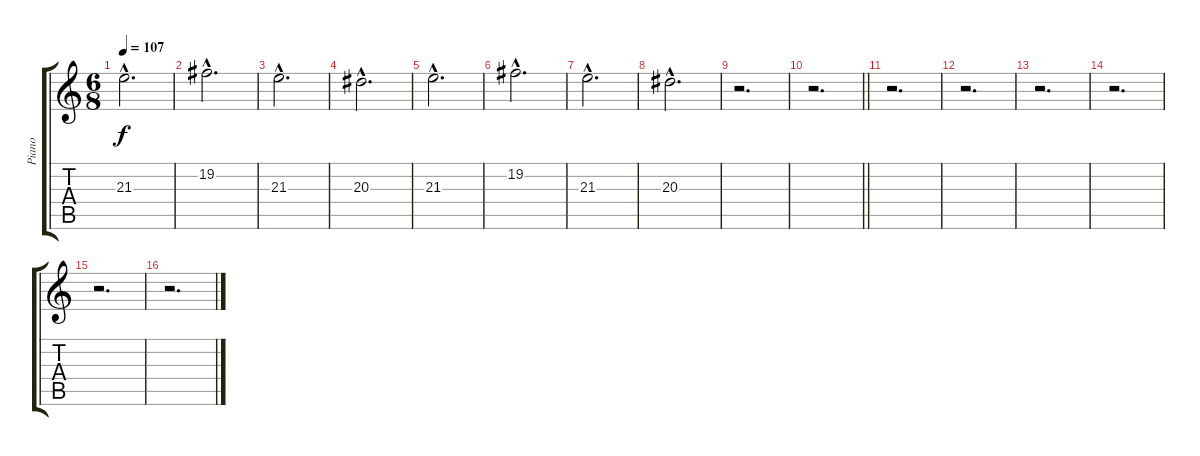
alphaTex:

\track ("Piano" "Piano") {instrument electricgrandpiano}
\staff {score tabs}
\tuning (E4 B3 G3 D3 A2 E2) {hide}
\ts (6 8)
\tempo 107
\clef g2
\ks c
21.3{hac}.2{d dy f} |
19.2{hac}.2{d} |
21.3{hac}.2{d} |
20.3{hac}.2{d} |
21.3{hac}.2{d} |
19.2{hac}.2{d} |
21.3{hac}.2{d} |
20.3{hac}.2{d} |
r.2{d} |
\barLineRight lightlight
r.2{d} |
r.2{d} |
r.2{d} |
r.2{d} |
r.2{d} |
r.2{d} |
r.2{d}
